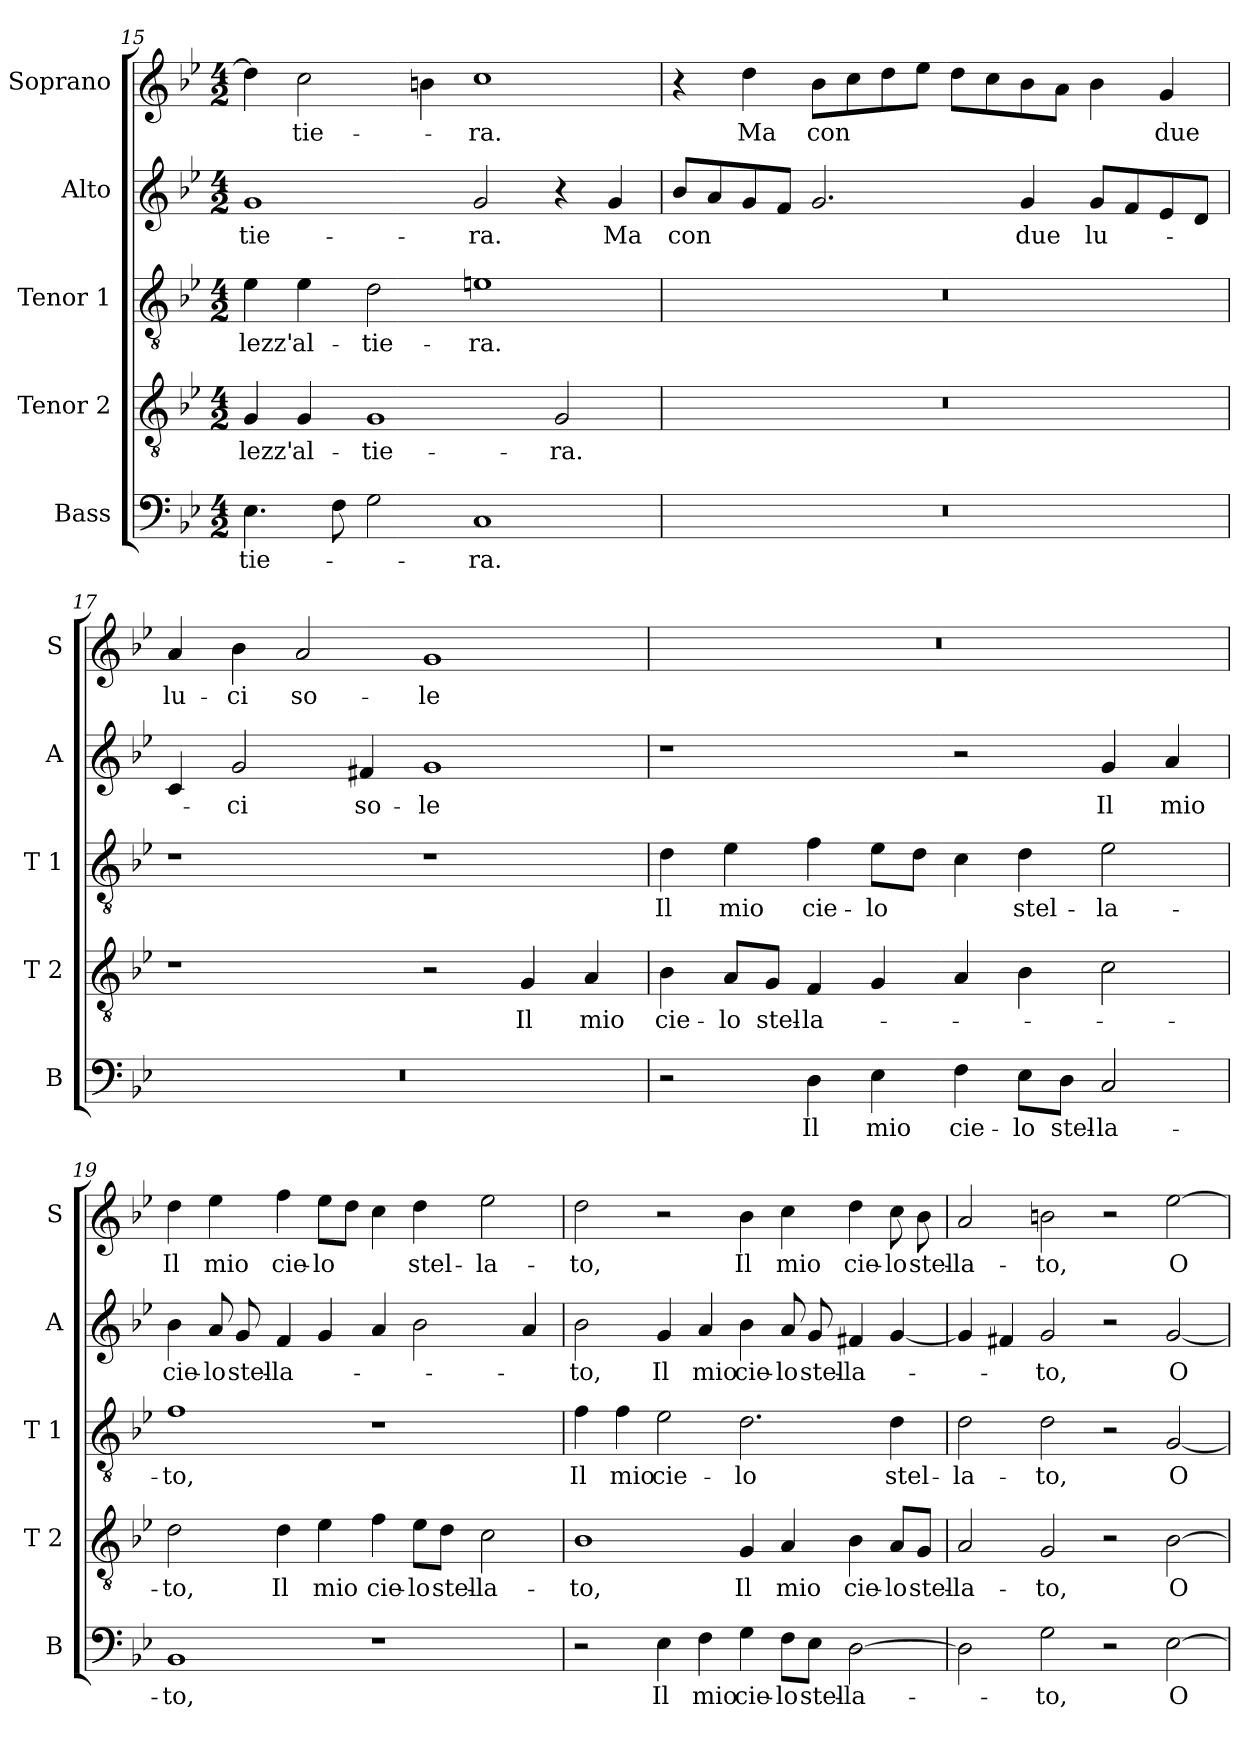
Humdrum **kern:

**kern	**text	**kern	**text	**kern	**text	**kern	**text	**kern	**text
*part5	*part5	*part4	*part4	*part3	*part3	*part2	*part2	*part1	*part1
*staff5	*staff5	*staff4	*staff4	*staff3	*staff3	*staff2	*staff2	*staff1	*staff1
*I"Bass	*	*I"Tenor 2	*	*I"Tenor 1	*	*I"Alto	*	*I"Soprano	*
*I'B	*	*I'T 2	*	*I'T 1	*	*I'A	*	*I'S	*
*clefF4	*	*clefGv2	*	*clefGv2	*	*clefG2	*	*clefG2	*
*k[b-e-]	*	*k[b-e-]	*	*k[b-e-]	*	*k[b-e-]	*	*k[b-e-]	*
*B-:	*	*B-:	*	*B-:	*	*B-:	*	*B-:	*
*M4/2	*	*M4/2	*	*M4/2	*	*M4/2	*	*M4/2	*
=15	=15	=15	=15	=15	=15	=15	=15	=15	=15
!	!LO:LY:b	!	!LO:LY:b	!	!LO:LY:b	!	!LO:LY:b	!	!
4.E-\	-tie-	4G/	-lezz'	4e-\	-lezz'	1g	-tie-	4dd\]	.
!	!	!	!LO:LY:b	!	!LO:LY:b	!	!	!	!LO:LY:b
.	.	4G/	al-	4e-\	al-	.	.	2cc\	-tie-
8F\	.	.	.	.	.	.	.	.	.
!	!	!	!LO:LY:b	!	!LO:LY:b	!	!	!	!
2G\	.	1G	-tie-	2d\	-tie-	.	.	.	.
.	.	.	.	.	.	.	.	4bn\	.
!	!LO:LY:b	!	!	!	!LO:LY:b	!	!LO:LY:b	!	!LO:LY:b
1C	-ra.	.	.	1en	-ra.	2g/	-ra.	1cc	-ra.
!	!	!	!LO:LY:b	!	!	!	!	!	!
.	.	2G/	-ra.	.	.	4r	.	.	.
!	!	!	!	!	!	!	!LO:LY:b	!	!
.	.	.	.	.	.	4g/	Ma	.	.
!!LO:PB:g=z
=16	=16	=16	=16	=16	=16	=16	=16	=16	=16
!	!	!	!	!	!	!	!LO:LY:b	!	!
0r	.	0r	.	0r	.	8b-/L	con	4r	.
.	.	.	.	.	.	8a/	.	.	.
!	!	!	!	!	!	!	!	!	!LO:LY:b
.	.	.	.	.	.	8g/	.	4dd\	Ma
.	.	.	.	.	.	8f/J	.	.	.
!	!	!	!	!	!	!	!	!	!LO:LY:b
.	.	.	.	.	.	2.g/	.	8b-\L	con
.	.	.	.	.	.	.	.	8cc\	.
.	.	.	.	.	.	.	.	8dd\	.
.	.	.	.	.	.	.	.	8ee-\J	.
.	.	.	.	.	.	.	.	8dd\L	.
.	.	.	.	.	.	.	.	8cc\	.
!	!	!	!	!	!	!	!LO:LY:b	!	!
.	.	.	.	.	.	4g/	due	8b-\	.
.	.	.	.	.	.	.	.	8a\J	.
!	!	!	!	!	!	!	!LO:LY:b	!	!
.	.	.	.	.	.	8g/L	lu-	4b-\	.
.	.	.	.	.	.	8f/	.	.	.
!	!	!	!	!	!	!	!	!	!LO:LY:b
.	.	.	.	.	.	8e-/	.	4g/	due
.	.	.	.	.	.	8d/J	.	.	.
=17	=17	=17	=17	=17	=17	=17	=17	=17	=17
!	!	!	!	!	!	!	!	!	!LO:LY:b
0r	.	1r	.	1r	.	4c/	.	4a/	lu-
!	!	!	!	!	!	!	!LO:LY:b	!	!LO:LY:b
.	.	.	.	.	.	2g/	-ci	4b-\	-ci
!	!	!	!	!	!	!	!	!	!LO:LY:b
.	.	.	.	.	.	.	.	2a/	so-
!	!	!	!	!	!	!	!LO:LY:b	!	!
.	.	.	.	.	.	4f#X/	so-	.	.
!	!	!	!	!	!	!	!LO:LY:b	!	!LO:LY:b
.	.	2r	.	1r	.	1g	-le	1g	-le
!	!	!	!LO:LY:b	!	!	!	!	!	!
.	.	4G/	Il	.	.	.	.	.	.
!	!	!	!LO:LY:b	!	!	!	!	!	!
.	.	4A/	mio	.	.	.	.	.	.
=18	=18	=18	=18	=18	=18	=18	=18	=18	=18
!	!	!	!LO:LY:b	!	!LO:LY:b	!	!	!	!
2r	.	4B-\	cie-	4d\	Il	1r	.	0r	.
!	!	!	!LO:LY:b	!	!LO:LY:b	!	!	!	!
.	.	8A/L	-lo	4e-\	mio	.	.	.	.
!	!	!	!LO:LY:b	!	!	!	!	!	!
.	.	8G/J	stel-	.	.	.	.	.	.
!	!LO:LY:b	!	!LO:LY:b	!	!LO:LY:b	!	!	!	!
4D\	Il	4F/	-la-	4f\	cie-	.	.	.	.
!	!LO:LY:b	!	!	!	!LO:LY:b	!	!	!	!
4E-\	mio	4G/	.	8e-\L	-lo	.	.	.	.
.	.	.	.	8d\J	.	.	.	.	.
!	!LO:LY:b	!	!	!	!	!	!	!	!
4F\	cie-	4A/	.	4c\	.	2r	.	.	.
!	!LO:LY:b	!	!	!	!LO:LY:b	!	!	!	!
8E-\L	-lo	4B-\	.	4d\	stel-	.	.	.	.
!	!LO:LY:b	!	!	!	!	!	!	!	!
8D\J	stel-	.	.	.	.	.	.	.	.
!	!LO:LY:b	!	!	!	!LO:LY:b	!	!LO:LY:b	!	!
2C/	-la-	2c\	.	2e-\	-la-	4g/	Il	.	.
!	!	!	!	!	!	!	!LO:LY:b	!	!
.	.	.	.	.	.	4a/	mio	.	.
!!LO:LB:g=z
=19	=19	=19	=19	=19	=19	=19	=19	=19	=19
!	!LO:LY:b	!	!LO:LY:b	!	!LO:LY:b	!	!LO:LY:b	!	!LO:LY:b
1BB-	-to,	2d\	-to,	1f	-to,	4b-\	cie-	4dd\	Il
!	!	!	!	!	!	!	!LO:LY:b	!	!LO:LY:b
.	.	.	.	.	.	8a/	-lo	4ee-\	mio
!	!	!	!	!	!	!	!LO:LY:b	!	!
.	.	.	.	.	.	8g/	stel-	.	.
!	!	!	!LO:LY:b	!	!	!	!LO:LY:b	!	!LO:LY:b
.	.	4d\	Il	.	.	4f/	-la-	4ff\	cie-
!	!	!	!LO:LY:b	!	!	!	!	!	!LO:LY:b
.	.	4e-\	mio	.	.	4g/	.	8ee-\L	-lo
.	.	.	.	.	.	.	.	8dd\J	.
!	!	!	!LO:LY:b	!	!	!	!	!	!
1r	.	4f\	cie-	1r	.	4a/	.	4cc\	.
!	!	!	!LO:LY:b	!	!	!	!	!	!LO:LY:b
.	.	8e-\L	-lo	.	.	2b-\	.	4dd\	stel-
!	!	!	!LO:LY:b	!	!	!	!	!	!
.	.	8d\J	stel-	.	.	.	.	.	.
!	!	!	!LO:LY:b	!	!	!	!	!	!LO:LY:b
.	.	2c\	-la-	.	.	.	.	2ee-\	-la-
.	.	.	.	.	.	4a/	.	.	.
=20	=20	=20	=20	=20	=20	=20	=20	=20	=20
!	!	!	!LO:LY:b	!	!LO:LY:b	!	!LO:LY:b	!	!LO:LY:b
2r	.	1B-	-to,	4f\	Il	2b-\	-to,	2dd\	-to,
!	!	!	!	!	!LO:LY:b	!	!	!	!
.	.	.	.	4f\	mio	.	.	.	.
!	!LO:LY:b	!	!	!	!LO:LY:b	!	!LO:LY:b	!	!
4E-\	Il	.	.	2e-\	cie-	4g/	Il	2r	.
!	!LO:LY:b	!	!	!	!	!	!LO:LY:b	!	!
4F\	mio	.	.	.	.	4a/	mio	.	.
!	!LO:LY:b	!	!LO:LY:b	!	!LO:LY:b	!	!LO:LY:b	!	!LO:LY:b
4G\	cie-	4G/	Il	2.d\	-lo	4b-\	cie-	4b-\	Il
!	!LO:LY:b	!	!LO:LY:b	!	!	!	!LO:LY:b	!	!LO:LY:b
8F\L	-lo	4A/	mio	.	.	8a/	-lo	4cc\	mio
!	!LO:LY:b	!	!	!	!	!	!LO:LY:b	!	!
8E-\J	stel-	.	.	.	.	8g/	stel-	.	.
!	!LO:LY:b	!	!LO:LY:b	!	!	!	!LO:LY:b	!	!LO:LY:b
[2D\	-la-	4B-\	cie-	.	.	4f#X/	-la-	4dd\	cie-
!	!	!	!LO:LY:b	!	!LO:LY:b	!	!	!	!LO:LY:b
.	.	8A/L	-lo	4d\	stel-	[4g/	.	8cc\	-lo
!	!	!	!LO:LY:b	!	!	!	!	!	!LO:LY:b
.	.	8G/J	stel-	.	.	.	.	8b-\	stel-
=21	=21	=21	=21	=21	=21	=21	=21	=21	=21
!	!	!	!LO:LY:b	!	!LO:LY:b	!	!	!	!LO:LY:b
2D\]	.	2A/	-la-	2d\	-la-	4g/]	.	2a/	-la-
.	.	.	.	.	.	4f#X/	.	.	.
!	!LO:LY:b	!	!LO:LY:b	!	!LO:LY:b	!	!LO:LY:b	!	!LO:LY:b
2G\	-to,	2G/	-to,	2d\	-to,	2g/	-to,	2bn\	-to,
2r	.	2r	.	2r	.	2r	.	2r	.
!	!LO:LY:b	!	!LO:LY:b	!	!LO:LY:b	!	!LO:LY:b	!	!LO:LY:b
[2E-\	O	[2B-\	O	[2G/	O	[2g/	O	[2ee-\	O
=	=	=	=	=	=	=	=	=	=
*-	*-	*-	*-	*-	*-	*-	*-	*-	*-
